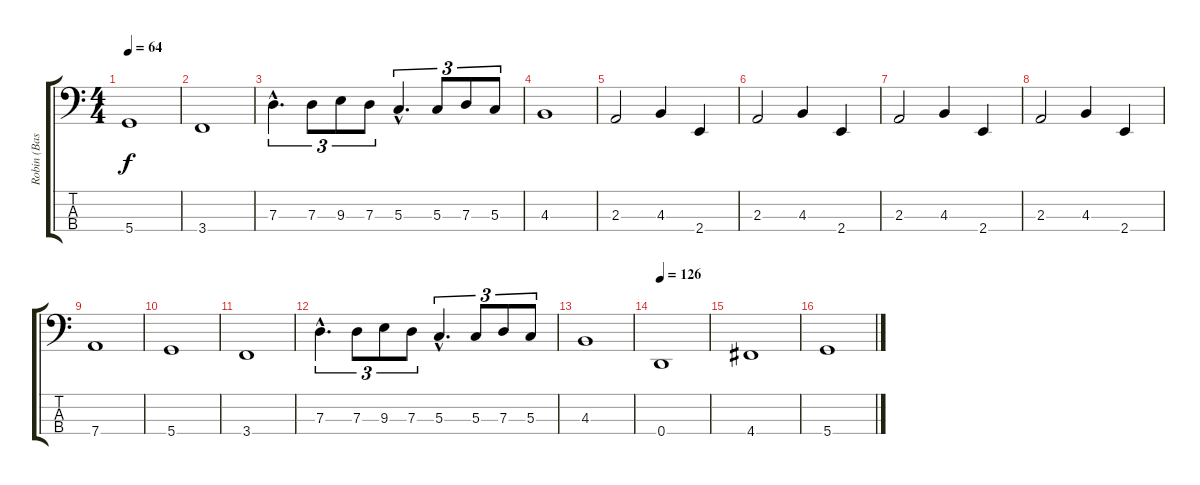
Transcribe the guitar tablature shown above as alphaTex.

\track ("Robin (Bass)" "Robin (Bas") {instrument electricbasspick}
\staff {score tabs}
\tuning (F2 C2 G1 D1) {hide}
\ts (4 4)
\tempo 64
\clef f4
\ks c
5.4.1{dy f} |
3.4.1 |
7.3{hac}.4{d tu (3 2)} 7.3.8{tu (3 2)} 9.3.8{tu (3 2)} 7.3.8{tu (3 2)} 5.3{hac}.4{d tu (3 2)} 5.3.8{tu (3 2)} 7.3.8{tu (3 2)} 5.3.8{tu (3 2)} |
4.3.1 |
2.3.2 4.3.4 2.4.4 |
2.3.2 4.3.4 2.4.4 |
2.3.2 4.3.4 2.4.4 |
2.3.2 4.3.4 2.4.4 |
7.4.1 |
5.4.1 |
3.4.1 |
7.3{hac}.4{d tu (3 2)} 7.3.8{tu (3 2)} 9.3.8{tu (3 2)} 7.3.8{tu (3 2)} 5.3{hac}.4{d tu (3 2)} 5.3.8{tu (3 2)} 7.3.8{tu (3 2)} 5.3.8{tu (3 2)} |
4.3.1 |
\tempo 126
0.4.1 |
4.4.1 |
5.4.1
